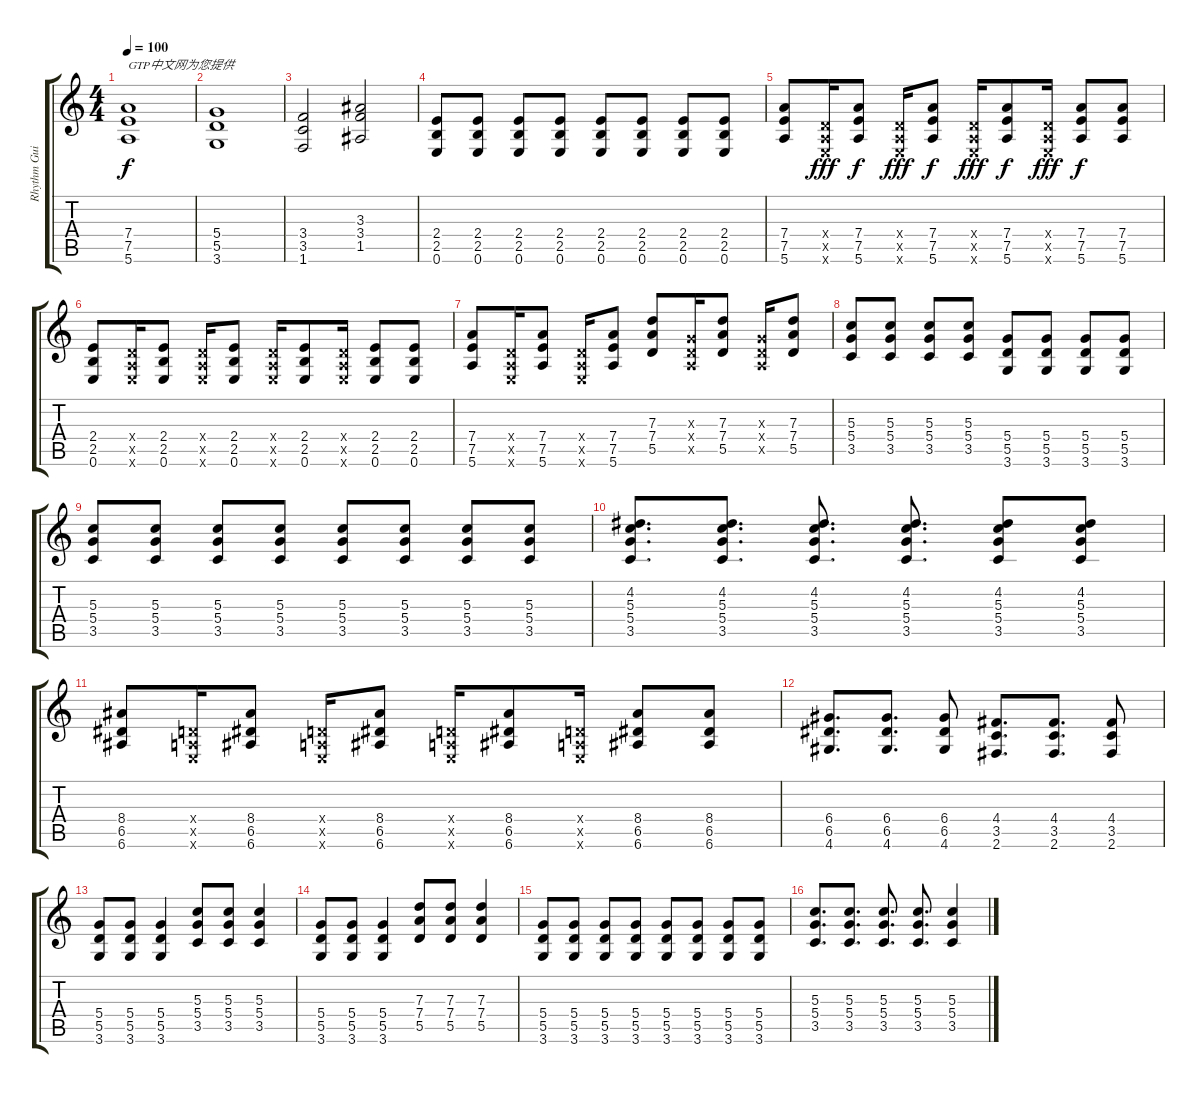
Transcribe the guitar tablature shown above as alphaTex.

\track ("Rhythm Guitar" "Rhythm Gui") {instrument distortionguitar}
\staff {score tabs}
\tuning (E4 B3 G3 D3 A2 E2) {hide}
\ts (4 4)
\tempo 100
\clef g2
\ks c
(7.4 7.5 5.6).1{txt "GTP中文网为您提供" dy f instrument distortionguitar} |
(5.4 5.5 3.6).1 |
(3.4 3.5 1.6).2 (3.3 3.4 1.5).2 |
(2.4 2.5 0.6).8 (2.4 2.5 0.6).8 (2.4 2.5 0.6).8 (2.4 2.5 0.6).8 (2.4 2.5 0.6).8 (2.4 2.5 0.6).8 (2.4 2.5 0.6).8 (2.4 2.5 0.6).8 |
(7.4 7.5 5.6).8 (0.4{x} 0.5{x} 0.6{x}).16{dy fff} (7.4 7.5 5.6).8{dy f} (0.4{x} 0.5{x} 0.6{x}).16{dy fff} (7.4 7.5 5.6).8{dy f} (0.4{x} 0.5{x} 0.6{x}).16{dy fff} (7.4 7.5 5.6).8{dy f} (0.4{x} 0.5{x} 0.6{x}).16{dy fff} (7.4 7.5 5.6).8{dy f} (7.4 7.5 5.6).8 |
(2.4 2.5 0.6).8 (0.4{x} 0.5{x} 0.6{x}).16 (2.4 2.5 0.6).8 (0.4{x} 0.5{x} 0.6{x}).16 (2.4 2.5 0.6).8 (0.4{x} 0.5{x} 0.6{x}).16 (2.4 2.5 0.6).8 (0.4{x} 0.5{x} 0.6{x}).16 (2.4 2.5 0.6).8 (2.4 2.5 0.6).8 |
(7.4 7.5 5.6).8 (0.4{x} 0.5{x} 0.6{x}).16 (7.4 7.5 5.6).8 (0.4{x} 0.5{x} 0.6{x}).16 (7.4 7.5 5.6).8 (7.3 7.4 5.5).8 (0.3{x} 0.4{x} 0.5{x}).16 (7.3 7.4 5.5).8 (0.3{x} 0.4{x} 0.5{x}).16 (7.3 7.4 5.5).8 |
(5.3 5.4 3.5).8 (5.3 5.4 3.5).8 (5.3 5.4 3.5).8 (5.3 5.4 3.5).8 (5.4 5.5 3.6).8 (5.4 5.5 3.6).8 (5.4 5.5 3.6).8 (5.4 5.5 3.6).8 |
(5.3 5.4 3.5).8 (5.3 5.4 3.5).8 (5.3 5.4 3.5).8 (5.3 5.4 3.5).8 (5.3 5.4 3.5).8 (5.3 5.4 3.5).8 (5.3 5.4 3.5).8 (5.3 5.4 3.5).8 |
(4.2 5.3 5.4 3.5).8{d} (4.2 5.3 5.4 3.5).8{d} (4.2 5.3 5.4 3.5).8{d} (4.2 5.3 5.4 3.5).8{d} (4.2 5.3 5.4 3.5).8 (4.2 5.3 5.4 3.5).8 |
(8.4 6.5 6.6).8 (0.4{x} 0.5{x} 0.6{x}).16 (8.4 6.5 6.6).8 (0.4{x} 0.5{x} 0.6{x}).16 (8.4 6.5 6.6).8 (0.4{x} 0.5{x} 0.6{x}).16 (8.4 6.5 6.6).8 (0.4{x} 0.5{x} 0.6{x}).16 (8.4 6.5 6.6).8 (8.4 6.5 6.6).8 |
(6.4 6.5 4.6).8{d} (6.4 6.5 4.6).8{d} (6.4 6.5 4.6).8 (4.4 3.5 2.6).8{d} (4.4 3.5 2.6).8{d} (4.4 3.5 2.6).8 |
(5.4 5.5 3.6).8 (5.4 5.5 3.6).8 (5.4 5.5 3.6).4 (5.3 5.4 3.5).8 (5.3 5.4 3.5).8 (5.3 5.4 3.5).4 |
(5.4 5.5 3.6).8 (5.4 5.5 3.6).8 (5.4 5.5 3.6).4 (7.3 7.4 5.5).8 (7.3 7.4 5.5).8 (7.3 7.4 5.5).4 |
(5.4 5.5 3.6).8 (5.4 5.5 3.6).8 (5.4 5.5 3.6).8 (5.4 5.5 3.6).8 (5.4 5.5 3.6).8 (5.4 5.5 3.6).8 (5.4 5.5 3.6).8 (5.4 5.5 3.6).8 |
(5.3 5.4 3.5).8{d} (5.3 5.4 3.5).8{d} (5.3 5.4 3.5).8{d} (5.3 5.4 3.5).8{d} (5.3 5.4 3.5).4
